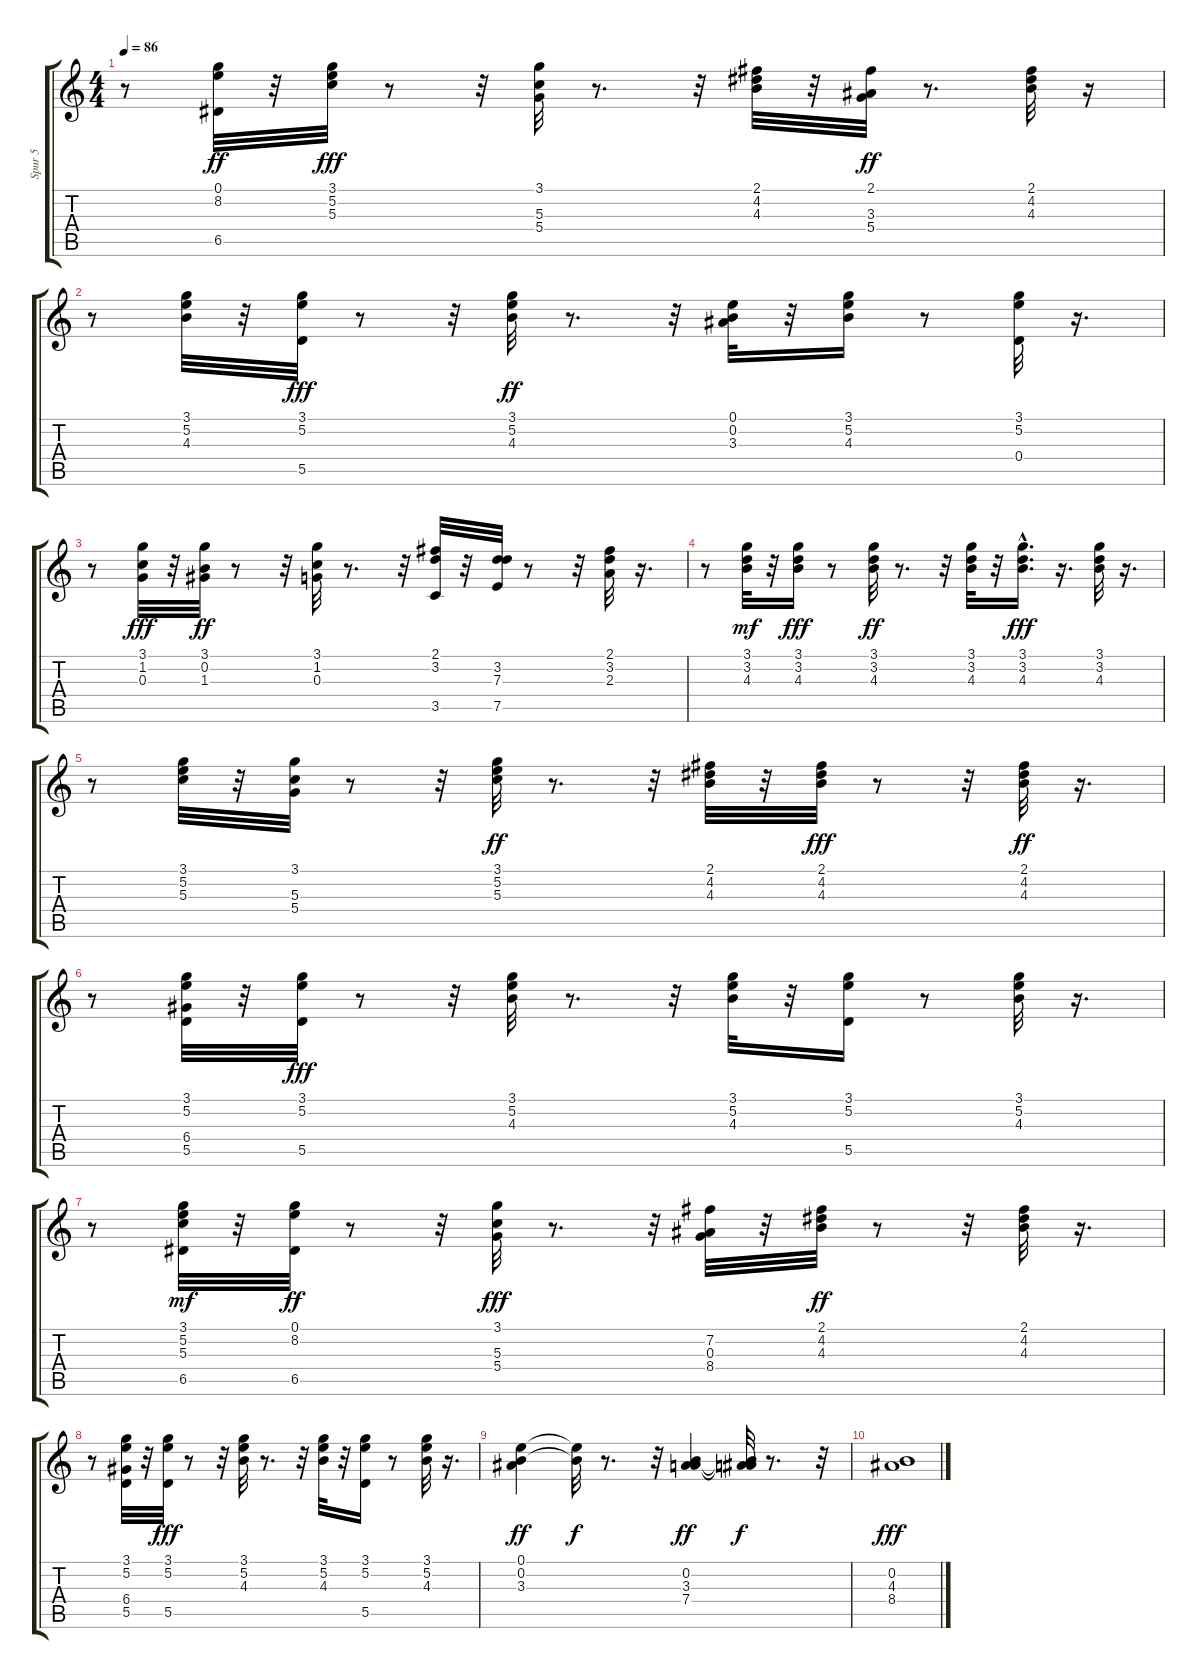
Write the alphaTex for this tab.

\track ("Spur 5" "Spur 5") {instrument acousticguitarsteel}
\staff {score tabs}
\tuning (E4 B3 G3 D3 A2 E2) {hide}
\ts (4 4)
\tempo 86
\clef g2
\ks c
r.8{dy ff} (0.1 8.2 6.5).32 r.32 (3.1 5.2 5.3).32{dy fff} r.8 r.32 (3.1 5.3 5.4).32 r.8{d} r.32 (2.1 4.2 4.3).32 r.32 (2.1 3.3 5.4).32{dy ff} r.8{d} (2.1 4.2 4.3).32 r.16 |
r.8 (3.1 5.2 4.3).32 r.32 (3.1 5.2 5.5).32{dy fff} r.8 r.32 (3.1 5.2 4.3).32{dy ff} r.8{d} r.32 (0.1 0.2 3.3).32 r.32 (3.1 5.2 4.3).16 r.8 (3.1 5.2 0.4).32 r.16{d} |
r.8 (3.1 1.2 0.3).32{dy fff} r.32 (3.1 0.2 1.3).32{dy ff} r.8 r.32 (3.1 1.2 0.3).32 r.8{d} r.32 (2.1 3.2 3.5).32 r.32 (3.2 7.3 7.5).32 r.8 r.32 (2.1 3.2 2.3).32 r.16{d} |
r.8 (3.1 3.2 4.3).32{dy mf} r.32 (3.1 3.2 4.3).16{dy fff} r.8 (3.1 3.2 4.3).32{dy ff} r.8{d} r.32 (3.1 3.2 4.3).32 r.32 (3.1{hac} 3.2{hac} 4.3{hac}).16{d dy fff} r.16{d} (3.1 3.2 4.3).32 r.16{d} |
r.8 (3.1 5.2 5.3).32 r.32 (3.1 5.3 5.4).32 r.8 r.32 (3.1 5.2 5.3).32{dy ff} r.8{d} r.32 (2.1 4.2 4.3).32 r.32 (2.1 4.2 4.3).32{dy fff} r.8 r.32 (2.1 4.2 4.3).32{dy ff} r.16{d} |
r.8 (3.1 5.2 6.4 5.5).32 r.32 (3.1 5.2 5.5).32{dy fff} r.8 r.32 (3.1 5.2 4.3).32 r.8{d} r.32 (3.1 5.2 4.3).32 r.32 (3.1 5.2 5.5).16 r.8 (3.1 5.2 4.3).32 r.16{d} |
r.8 (3.1 5.2 5.3 6.5).32{dy mf} r.32 (0.1 8.2 6.5).32{dy ff} r.8 r.32 (3.1 5.3 5.4).32{dy fff} r.8{d} r.32 (7.2 0.3 8.4).32 r.32 (2.1 4.2 4.3).32{dy ff} r.8 r.32 (2.1 4.2 4.3).32 r.16{d} |
r.8 (3.1 5.2 6.4 5.5).32 r.32 (3.1 5.2 5.5).32{dy fff} r.8 r.32 (3.1 5.2 4.3).32 r.8{d} r.32 (3.1 5.2 4.3).32 r.32 (3.1 5.2 5.5).16 r.8 (3.1 5.2 4.3).32 r.16{d} |
(0.1 0.2 3.3).4{dy ff} (0.1{t} 0.2{t}).32{dy f} r.8{d} r.32 (0.2 3.3 7.4).4{dy ff} (0.2{t} 3.3{t} 7.4{t}).32{dy f} r.8{d} r.32 |
(0.2 4.3 8.4).1{dy fff}
